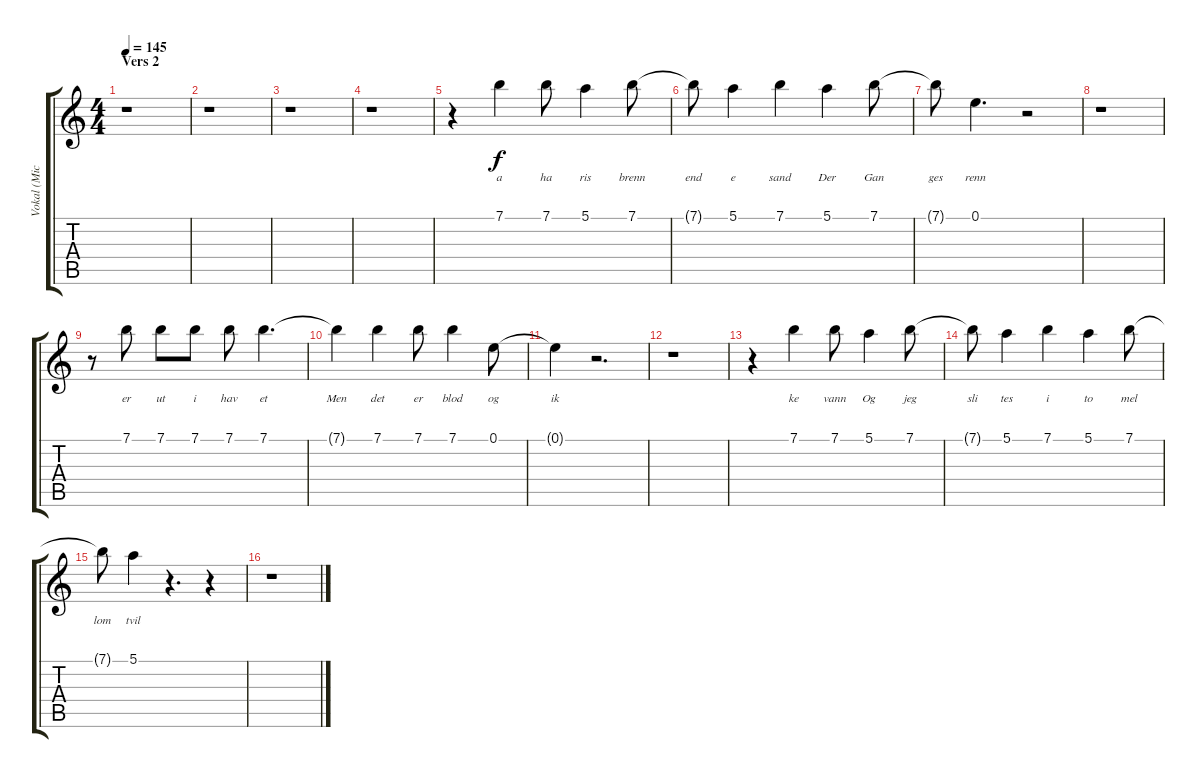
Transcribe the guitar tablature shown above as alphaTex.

\track ("Vokal (Michael)" "Vokal (Mic") {instrument acousticguitarnylon}
\staff {score tabs}
\tuning (E4 B3 G3 D3 A2 E2) {hide}
\ts (4 4)
\section ("" "Vers 2")
\tempo 145
\clef g2
\ks c
r.1{dy f} |
r.1 |
r.1 |
r.1 |
r.4 7.1.4{lyrics (0 "a") lyrics (1 "") lyrics (2 "") lyrics (3 "") lyrics (4 "")} 7.1.8{lyrics (0 "ha") lyrics (1 "") lyrics (2 "") lyrics (3 "") lyrics (4 "")} 5.1.4{lyrics (0 "ris") lyrics (1 "") lyrics (2 "") lyrics (3 "") lyrics (4 "")} 7.1.8{lyrics (0 "brenn") lyrics (1 "") lyrics (2 "") lyrics (3 "") lyrics (4 "")} |
7.1{t}.8{lyrics (0 "end") lyrics (1 "") lyrics (2 "") lyrics (3 "") lyrics (4 "")} 5.1.4{lyrics (0 "e") lyrics (1 "") lyrics (2 "") lyrics (3 "") lyrics (4 "")} 7.1.4{lyrics (0 "sand") lyrics (1 "") lyrics (2 "") lyrics (3 "") lyrics (4 "")} 5.1.4{lyrics (0 "Der") lyrics (1 "") lyrics (2 "") lyrics (3 "") lyrics (4 "")} 7.1.8{lyrics (0 "Gan") lyrics (1 "") lyrics (2 "") lyrics (3 "") lyrics (4 "")} |
7.1{t}.8{lyrics (0 "ges") lyrics (1 "") lyrics (2 "") lyrics (3 "") lyrics (4 "")} 0.1.4{d lyrics (0 "renn") lyrics (1 "") lyrics (2 "") lyrics (3 "") lyrics (4 "")} r.2 |
r.1 |
r.8 7.1.8{lyrics (0 "er") lyrics (1 "") lyrics (2 "") lyrics (3 "") lyrics (4 "")} 7.1.8{lyrics (0 "ut") lyrics (1 "") lyrics (2 "") lyrics (3 "") lyrics (4 "")} 7.1.8{lyrics (0 "i") lyrics (1 "") lyrics (2 "") lyrics (3 "") lyrics (4 "")} 7.1.8{lyrics (0 "hav") lyrics (1 "") lyrics (2 "") lyrics (3 "") lyrics (4 "")} 7.1.4{d lyrics (0 "et") lyrics (1 "") lyrics (2 "") lyrics (3 "") lyrics (4 "")} |
7.1{t}.4{lyrics (0 "Men") lyrics (1 "") lyrics (2 "") lyrics (3 "") lyrics (4 "")} 7.1.4{lyrics (0 "det") lyrics (1 "") lyrics (2 "") lyrics (3 "") lyrics (4 "")} 7.1.8{lyrics (0 "er") lyrics (1 "") lyrics (2 "") lyrics (3 "") lyrics (4 "")} 7.1.4{lyrics (0 "blod") lyrics (1 "") lyrics (2 "") lyrics (3 "") lyrics (4 "")} 0.1.8{lyrics (0 "og") lyrics (1 "") lyrics (2 "") lyrics (3 "") lyrics (4 "")} |
0.1{t}.4{lyrics (0 "ik") lyrics (1 "") lyrics (2 "") lyrics (3 "") lyrics (4 "")} r.2{d} |
r.1 |
r.4 7.1.4{lyrics (0 "ke") lyrics (1 "") lyrics (2 "") lyrics (3 "") lyrics (4 "")} 7.1.8{lyrics (0 "vann") lyrics (1 "") lyrics (2 "") lyrics (3 "") lyrics (4 "")} 5.1.4{lyrics (0 "Og") lyrics (1 "") lyrics (2 "") lyrics (3 "") lyrics (4 "")} 7.1.8{lyrics (0 "jeg") lyrics (1 "") lyrics (2 "") lyrics (3 "") lyrics (4 "")} |
7.1{t}.8{lyrics (0 "sli") lyrics (1 "") lyrics (2 "") lyrics (3 "") lyrics (4 "")} 5.1.4{lyrics (0 "tes") lyrics (1 "") lyrics (2 "") lyrics (3 "") lyrics (4 "")} 7.1.4{lyrics (0 "i") lyrics (1 "") lyrics (2 "") lyrics (3 "") lyrics (4 "")} 5.1.4{lyrics (0 "to") lyrics (1 "") lyrics (2 "") lyrics (3 "") lyrics (4 "")} 7.1.8{lyrics (0 "mel") lyrics (1 "") lyrics (2 "") lyrics (3 "") lyrics (4 "")} |
7.1{t}.8{lyrics (0 "lom") lyrics (1 "") lyrics (2 "") lyrics (3 "") lyrics (4 "")} 5.1.4{lyrics (0 "tvil") lyrics (1 "") lyrics (2 "") lyrics (3 "") lyrics (4 "")} r.4{d} r.4 |
r.1
